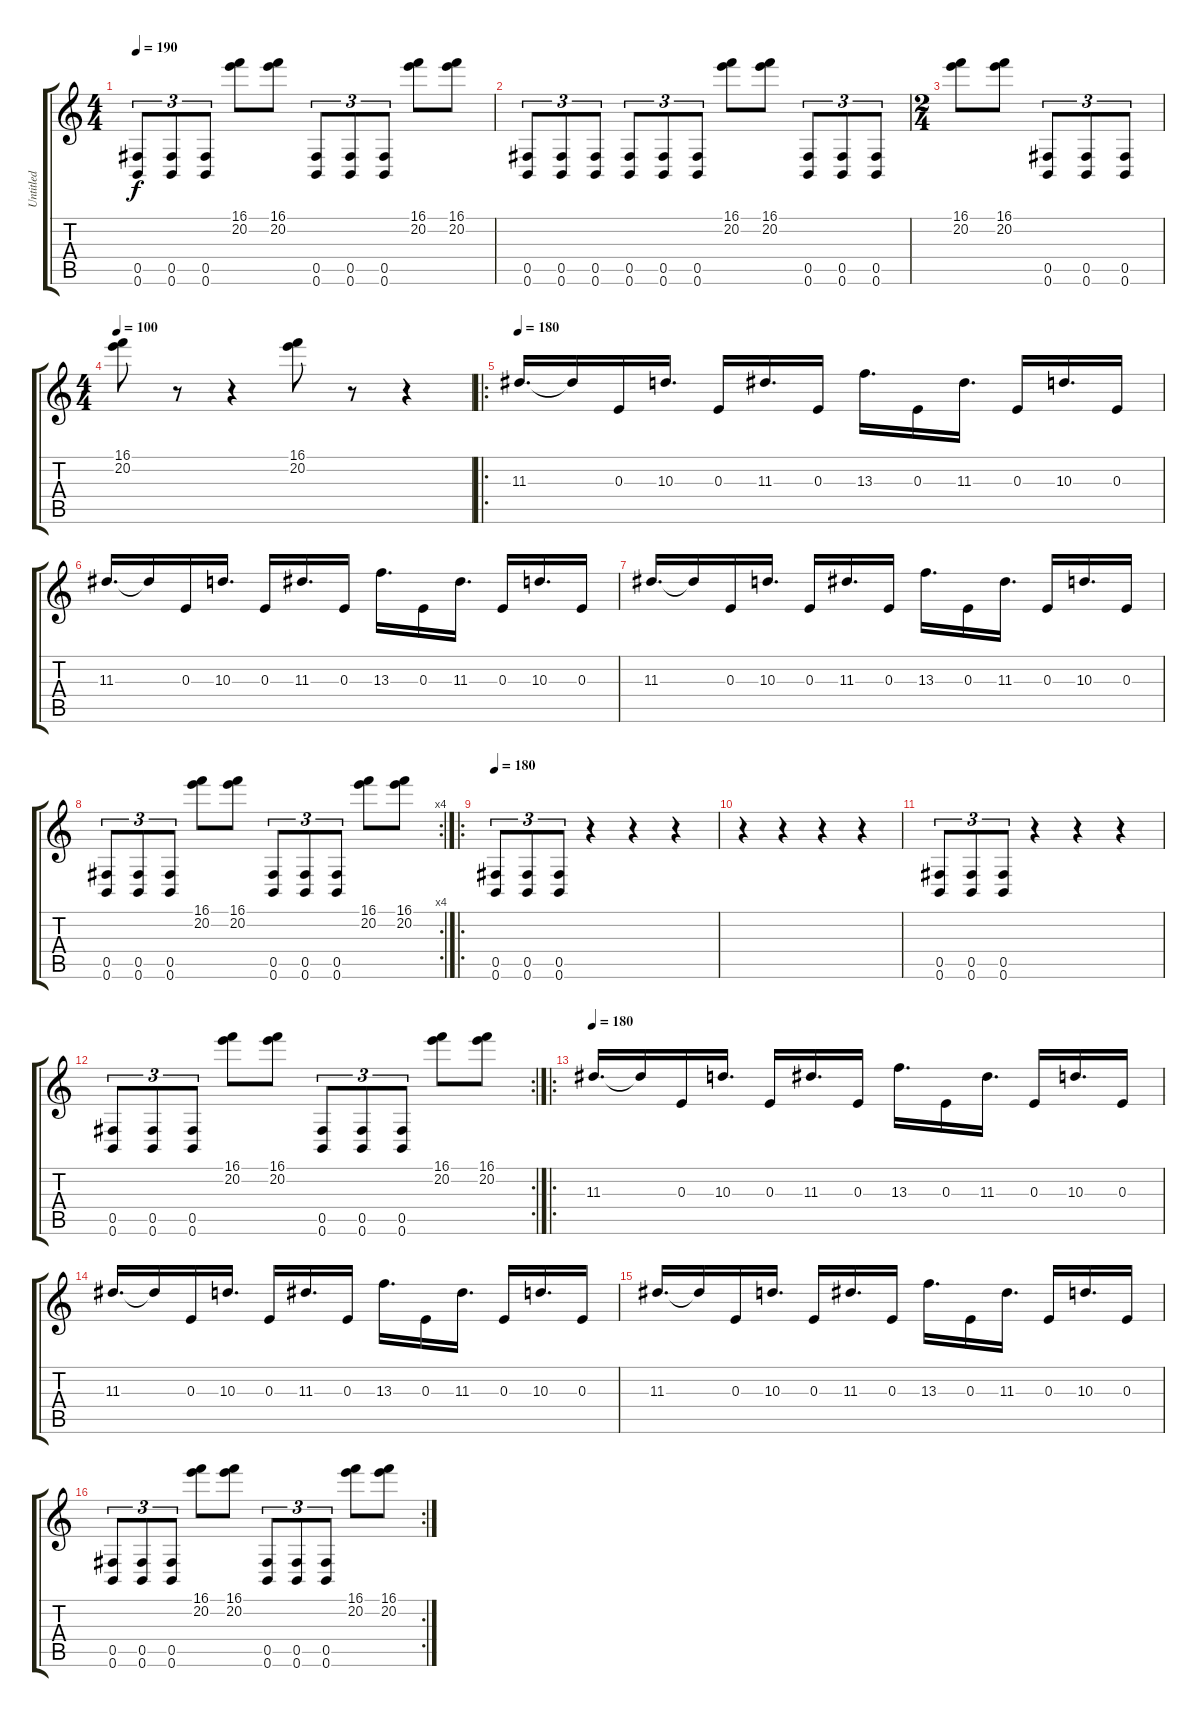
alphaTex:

\track ("Untitled" "Untitled") {instrument distortionguitar}
\staff {score tabs}
\tuning (Db4 Ab3 E3 B2 Gb2 B1) {hide}
\ts (4 4)
\tempo 190
\clef g2
\ks c
(0.5 0.6).8{tu (3 2) dy f instrument distortionguitar} (0.5 0.6).8{tu (3 2)} (0.5 0.6).8{tu (3 2)} (16.1 20.2).8 (16.1 20.2).8 (0.5 0.6).8{tu (3 2)} (0.5 0.6).8{tu (3 2)} (0.5 0.6).8{tu (3 2)} (16.1 20.2).8 (16.1 20.2).8 |
(0.5 0.6).8{tu (3 2)} (0.5 0.6).8{tu (3 2)} (0.5 0.6).8{tu (3 2)} (0.5 0.6).8{tu (3 2)} (0.5 0.6).8{tu (3 2)} (0.5 0.6).8{tu (3 2)} (16.1 20.2).8 (16.1 20.2).8 (0.5 0.6).8{tu (3 2)} (0.5 0.6).8{tu (3 2)} (0.5 0.6).8{tu (3 2)} |
\ts (2 4)
(16.1 20.2).8 (16.1 20.2).8 (0.5 0.6).8{tu (3 2)} (0.5 0.6).8{tu (3 2)} (0.5 0.6).8{tu (3 2)} |
\ts (4 4)
\tempo 100
(16.1 20.2).8 r.8 r.4 (16.1 20.2).8 r.8 r.4 |
\ro
\tempo 180
11.3.16{d} 11.3{t}.16 0.3.16 10.3.16{d} 0.3.16 11.3.16{d} 0.3.16 13.3.16{d} 0.3.16 11.3.16{d} 0.3.16 10.3.16{d} 0.3.16 |
11.3.16{d} 11.3{t}.16 0.3.16 10.3.16{d} 0.3.16 11.3.16{d} 0.3.16 13.3.16{d} 0.3.16 11.3.16{d} 0.3.16 10.3.16{d} 0.3.16 |
11.3.16{d} 11.3{t}.16 0.3.16 10.3.16{d} 0.3.16 11.3.16{d} 0.3.16 13.3.16{d} 0.3.16 11.3.16{d} 0.3.16 10.3.16{d} 0.3.16 |
\rc 4
(0.5 0.6).8{tu (3 2)} (0.5 0.6).8{tu (3 2)} (0.5 0.6).8{tu (3 2)} (16.1 20.2).8 (16.1 20.2).8 (0.5 0.6).8{tu (3 2)} (0.5 0.6).8{tu (3 2)} (0.5 0.6).8{tu (3 2)} (16.1 20.2).8 (16.1 20.2).8 |
\ro
\tempo 180
(0.5 0.6).8{tu (3 2)} (0.5 0.6).8{tu (3 2)} (0.5 0.6).8{tu (3 2)} r.4 r.4 r.4 |
r.4 r.4 r.4 r.4 |
(0.5 0.6).8{tu (3 2)} (0.5 0.6).8{tu (3 2)} (0.5 0.6).8{tu (3 2)} r.4 r.4 r.4 |
\rc 2
(0.5 0.6).8{tu (3 2)} (0.5 0.6).8{tu (3 2)} (0.5 0.6).8{tu (3 2)} (16.1 20.2).8 (16.1 20.2).8 (0.5 0.6).8{tu (3 2)} (0.5 0.6).8{tu (3 2)} (0.5 0.6).8{tu (3 2)} (16.1 20.2).8 (16.1 20.2).8 |
\ro
\tempo 180
11.3.16{d} 11.3{t}.16 0.3.16 10.3.16{d} 0.3.16 11.3.16{d} 0.3.16 13.3.16{d} 0.3.16 11.3.16{d} 0.3.16 10.3.16{d} 0.3.16 |
11.3.16{d} 11.3{t}.16 0.3.16 10.3.16{d} 0.3.16 11.3.16{d} 0.3.16 13.3.16{d} 0.3.16 11.3.16{d} 0.3.16 10.3.16{d} 0.3.16 |
11.3.16{d} 11.3{t}.16 0.3.16 10.3.16{d} 0.3.16 11.3.16{d} 0.3.16 13.3.16{d} 0.3.16 11.3.16{d} 0.3.16 10.3.16{d} 0.3.16 |
\rc 2
(0.5 0.6).8{tu (3 2)} (0.5 0.6).8{tu (3 2)} (0.5 0.6).8{tu (3 2)} (16.1 20.2).8 (16.1 20.2).8 (0.5 0.6).8{tu (3 2)} (0.5 0.6).8{tu (3 2)} (0.5 0.6).8{tu (3 2)} (16.1 20.2).8 (16.1 20.2).8
